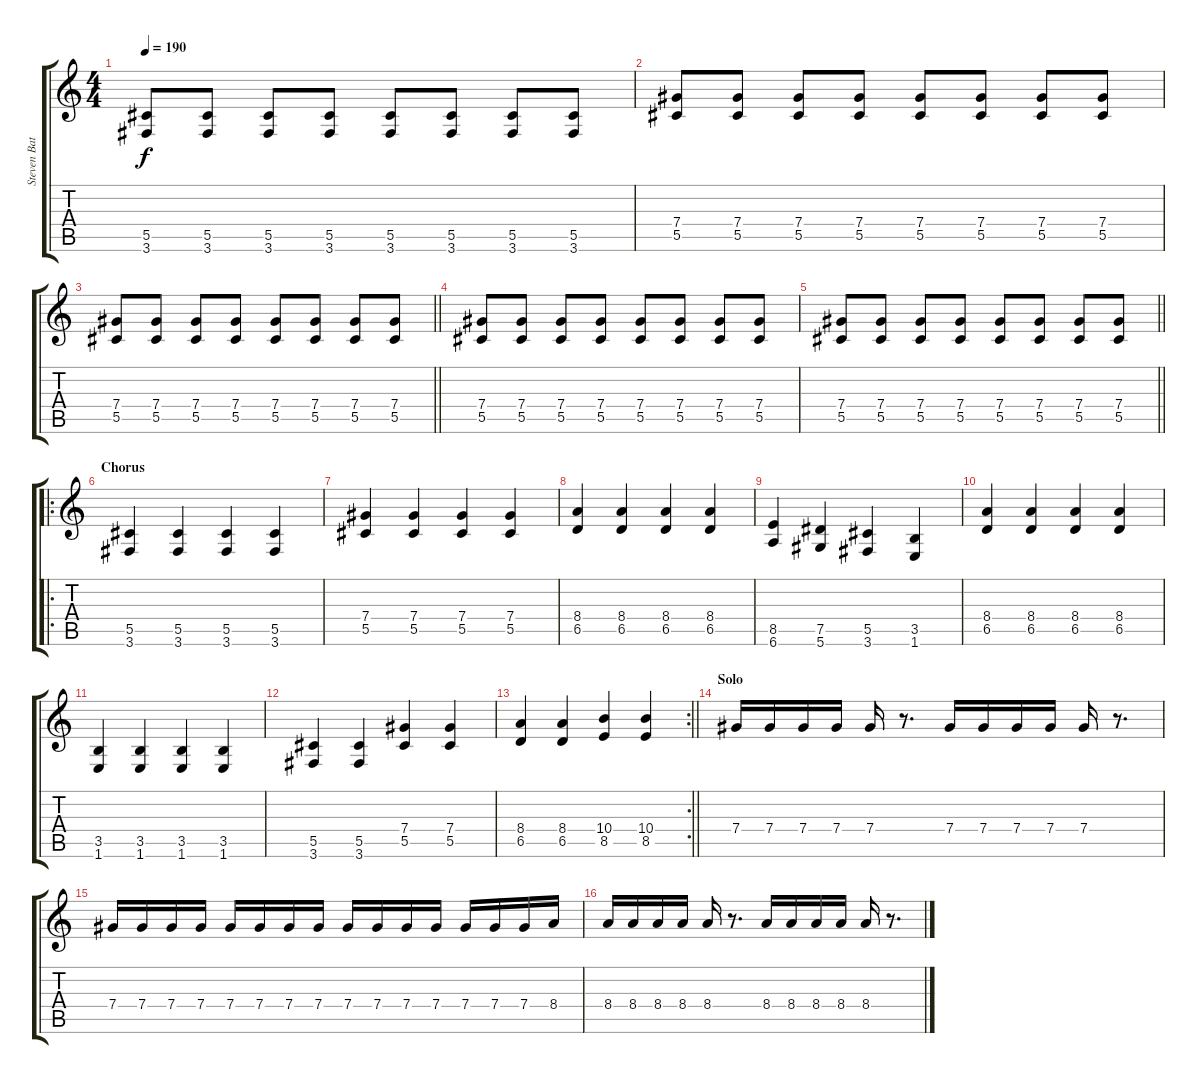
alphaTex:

\track ("Steven Battelle" "Steven Bat") {instrument distortionguitar}
\staff {score tabs}
\tuning (Eb4 Bb3 Gb3 Db3 Ab2 Eb2) {hide}
\ts (4 4)
\tempo 190
\clef g2
\ks c
(5.5 3.6).8{dy f} (5.5 3.6).8 (5.5 3.6).8 (5.5 3.6).8 (5.5 3.6).8 (5.5 3.6).8 (5.5 3.6).8 (5.5 3.6).8 |
(7.4 5.5).8 (7.4 5.5).8 (7.4 5.5).8 (7.4 5.5).8 (7.4 5.5).8 (7.4 5.5).8 (7.4 5.5).8 (7.4 5.5).8 |
\barLineRight lightlight
(7.4 5.5).8 (7.4 5.5).8 (7.4 5.5).8 (7.4 5.5).8 (7.4 5.5).8 (7.4 5.5).8 (7.4 5.5).8 (7.4 5.5).8 |
(7.4 5.5).8 (7.4 5.5).8 (7.4 5.5).8 (7.4 5.5).8 (7.4 5.5).8 (7.4 5.5).8 (7.4 5.5).8 (7.4 5.5).8 |
\barLineRight lightlight
(7.4 5.5).8 (7.4 5.5).8 (7.4 5.5).8 (7.4 5.5).8 (7.4 5.5).8 (7.4 5.5).8 (7.4 5.5).8 (7.4 5.5).8 |
\ro
\section ("" "Chorus")
(5.5 3.6).4 (5.5 3.6).4 (5.5 3.6).4 (5.5 3.6).4 |
(7.4 5.5).4 (7.4 5.5).4 (7.4 5.5).4 (7.4 5.5).4 |
(8.4 6.5).4 (8.4 6.5).4 (8.4 6.5).4 (8.4 6.5).4 |
(8.5 6.6).4 (7.5 5.6).4 (5.5 3.6).4 (3.5 1.6).4 |
(8.4 6.5).4 (8.4 6.5).4 (8.4 6.5).4 (8.4 6.5).4 |
(3.5 1.6).4 (3.5 1.6).4 (3.5 1.6).4 (3.5 1.6).4 |
(5.5 3.6).4 (5.5 3.6).4 (7.4 5.5).4 (7.4 5.5).4 |
\rc 2
\barLineRight lightlight
(8.4 6.5).4 (8.4 6.5).4 (10.4 8.5).4 (10.4 8.5).4 |
\section ("" "Solo")
7.4.16 7.4.16 7.4.16 7.4.16 7.4.16 r.8{d} 7.4.16 7.4.16 7.4.16 7.4.16 7.4.16 r.8{d} |
7.4.16 7.4.16 7.4.16 7.4.16 7.4.16 7.4.16 7.4.16 7.4.16 7.4.16 7.4.16 7.4.16 7.4.16 7.4.16 7.4.16 7.4.16 8.4.16 |
8.4.16 8.4.16 8.4.16 8.4.16 8.4.16 r.8{d} 8.4.16 8.4.16 8.4.16 8.4.16 8.4.16 r.8{d}
